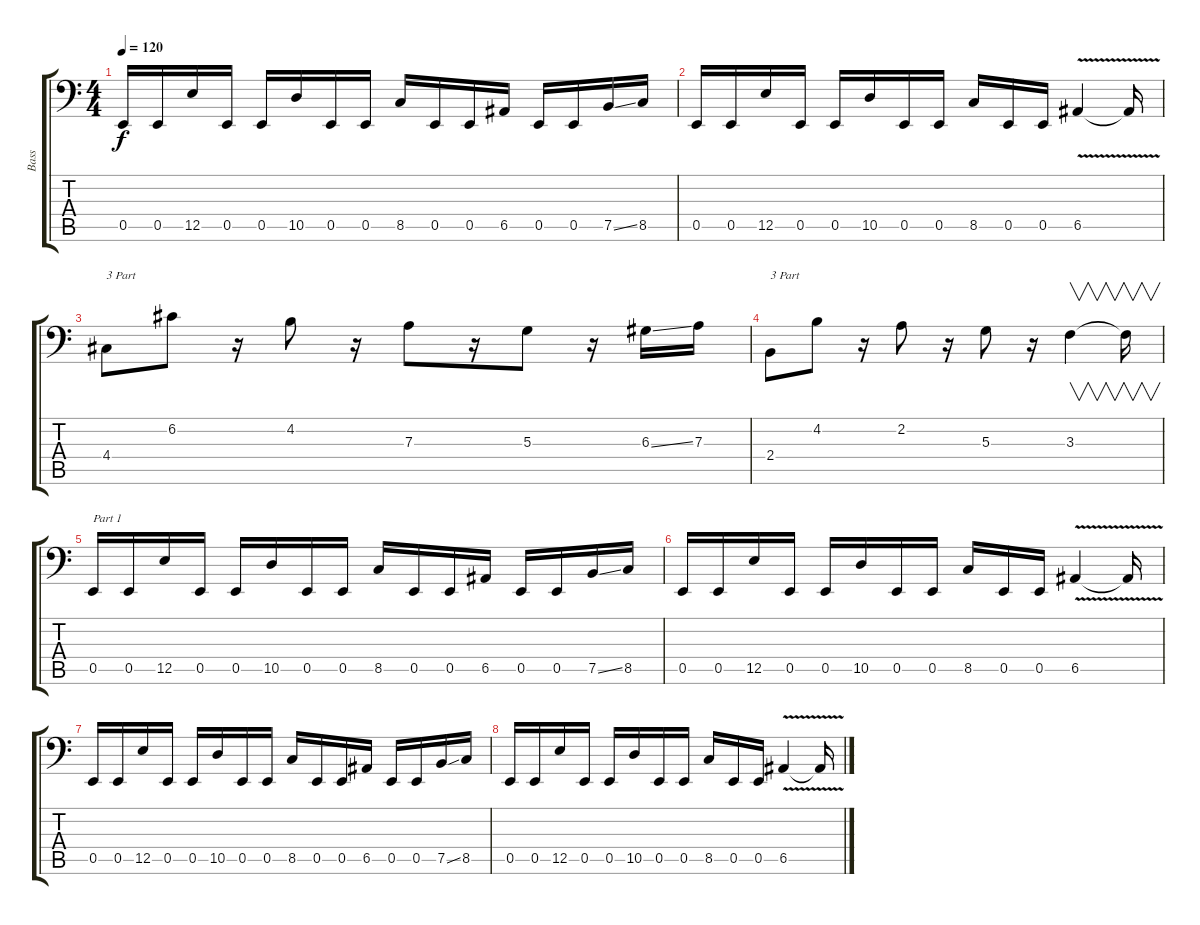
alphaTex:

\track ("Bass" "Bass") {instrument electricbasspick}
\staff {score tabs}
\tuning (C3 G2 D2 A1 E1 B0) {hide}
\ts (4 4)
\tempo 120
\clef f4
\ks c
0.5.16{dy f} 0.5.16 12.5.16 0.5.16 0.5.16 10.5.16 0.5.16 0.5.16 8.5.16 0.5.16 0.5.16 6.5.16 0.5.16 0.5.16 7.5{ss}.16 8.5.16 |
0.5.16 0.5.16 12.5.16 0.5.16 0.5.16 10.5.16 0.5.16 0.5.16 8.5.16 0.5.16 0.5.16 6.5{v}.4 6.5{v t}.16 |
4.4.8{txt "3 Part"} 6.2.8 r.16 4.2.8 r.16 7.3.8 r.16 5.3.8 r.16 6.3{ss}.16 7.3.16 |
2.4.8{txt "3 Part"} 4.2.8 r.16 2.2.8 r.16 5.3.8 r.16 3.3.4{v} 3.3{t}.16{v} |
0.5.16{txt "Part 1"} 0.5.16 12.5.16 0.5.16 0.5.16 10.5.16 0.5.16 0.5.16 8.5.16 0.5.16 0.5.16 6.5.16 0.5.16 0.5.16 7.5{ss}.16 8.5.16 |
0.5.16 0.5.16 12.5.16 0.5.16 0.5.16 10.5.16 0.5.16 0.5.16 8.5.16 0.5.16 0.5.16 6.5{v}.4 6.5{v t}.16 |
0.5.16 0.5.16 12.5.16 0.5.16 0.5.16 10.5.16 0.5.16 0.5.16 8.5.16 0.5.16 0.5.16 6.5.16 0.5.16 0.5.16 7.5{ss}.16 8.5.16 |
0.5.16 0.5.16 12.5.16 0.5.16 0.5.16 10.5.16 0.5.16 0.5.16 8.5.16 0.5.16 0.5.16 6.5{v}.4 6.5{v t}.16
